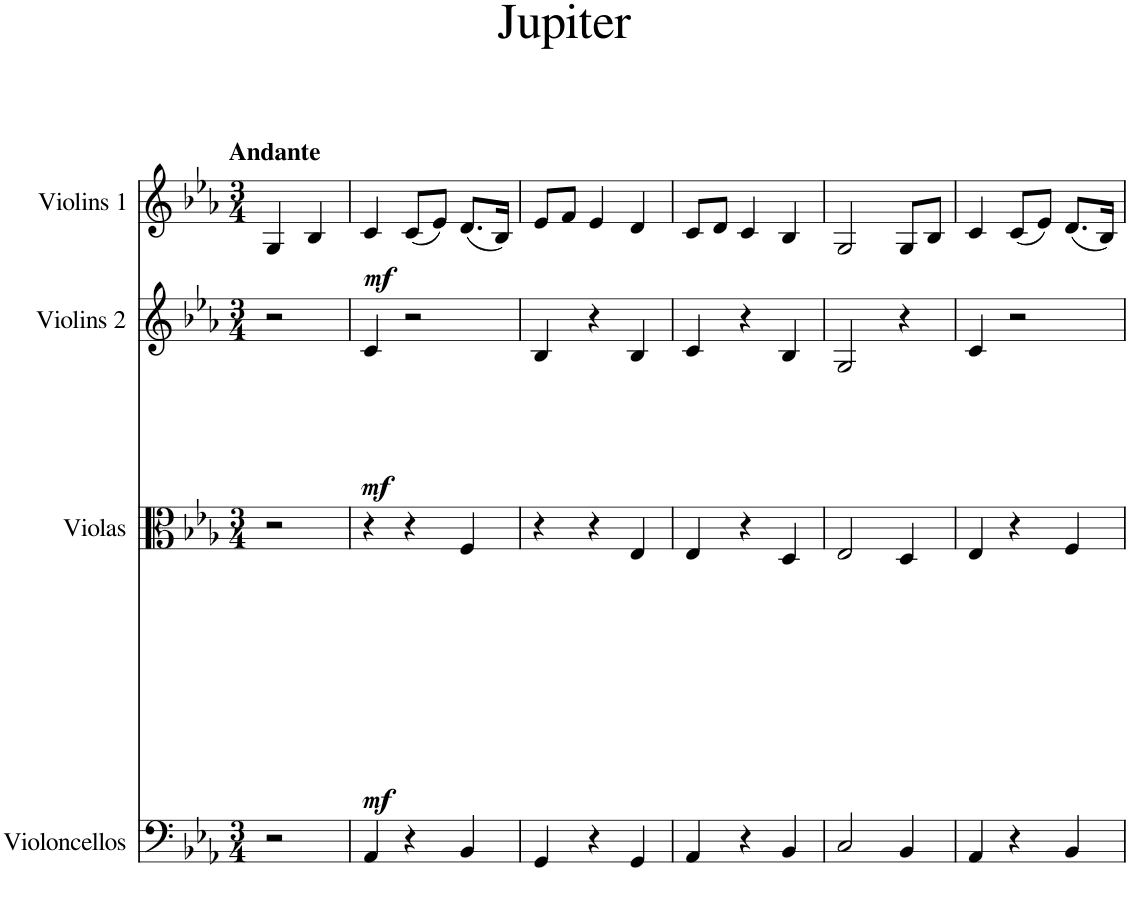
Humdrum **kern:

**kern	**dynam	**kern	**dynam	**kern	**dynam	**kern	**dynam
*part4	*part4	*part3	*part3	*part2	*part2	*part1	*part1
*staff4	*staff4	*staff3	*staff3	*staff2	*staff2	*staff1	*staff1
*I"Violoncellos	*	*I"Violas	*	*I"Violins 2	*	*I"Violins 1	*
*I'Vlcs.	*	*I'Vlas.	*	*I'Vlns. 2	*	*I'Vlns. 1	*
*clefF4	*	*clefC3	*	*clefG2	*	*clefG2	*
*k[b-e-a-]	*	*k[b-e-a-]	*	*k[b-e-a-]	*	*k[b-e-a-]	*
*M3/4	*	*M3/4	*	*M3/4	*	*M3/4	*
=	=	=	=	=	=	=	=
!	!	!	!	!	!	!LO:TX:a:B:t=Andante	!
!	!LO:DY:b	!	!LO:DY:b	!	!LO:DY:b	!	!LO:DY:b
2r	mf	2r	mf	2r	mf	4G/	mf
.	.	.	.	.	.	4B-/	.
=1	=1	=1	=1	=1	=1	=1	=1
4AA-/	.	4r	.	4c/	.	4c/	.
4r	.	4r	.	2r	.	(8c/L	.
.	.	.	.	.	.	8e-/J)	.
4BB-/	.	4F/	.	.	.	(8.d/L	.
.	.	.	.	.	.	16B-/Jk)	.
=2	=2	=2	=2	=2	=2	=2	=2
4GG/	.	4r	.	4B-/	.	8e-/L	.
.	.	.	.	.	.	8f/J	.
4r	.	4r	.	4r	.	4e-/	.
4GG/	.	4E-/	.	4B-/	.	4d/	.
=3	=3	=3	=3	=3	=3	=3	=3
4AA-/	.	4E-/	.	4c/	.	8c/L	.
.	.	.	.	.	.	8d/J	.
4r	.	4r	.	4r	.	4c/	.
4BB-/	.	4D/	.	4B-/	.	4B-/	.
=4	=4	=4	=4	=4	=4	=4	=4
2C/	.	2E-/	.	2G/	.	2G/	.
4BB-/	.	4D/	.	4r	.	8G/L	.
.	.	.	.	.	.	8B-/J	.
=5	=5	=5	=5	=5	=5	=5	=5
4AA-/	.	4E-/	.	4c/	.	4c/	.
4r	.	4r	.	2r	.	(8c/L	.
.	.	.	.	.	.	8e-/J)	.
4BB-/	.	4F/	.	.	.	(8.d/L	.
.	.	.	.	.	.	16B-/Jk)	.
=	=	=	=	=	=	=	=
*-	*-	*-	*-	*-	*-	*-	*-
